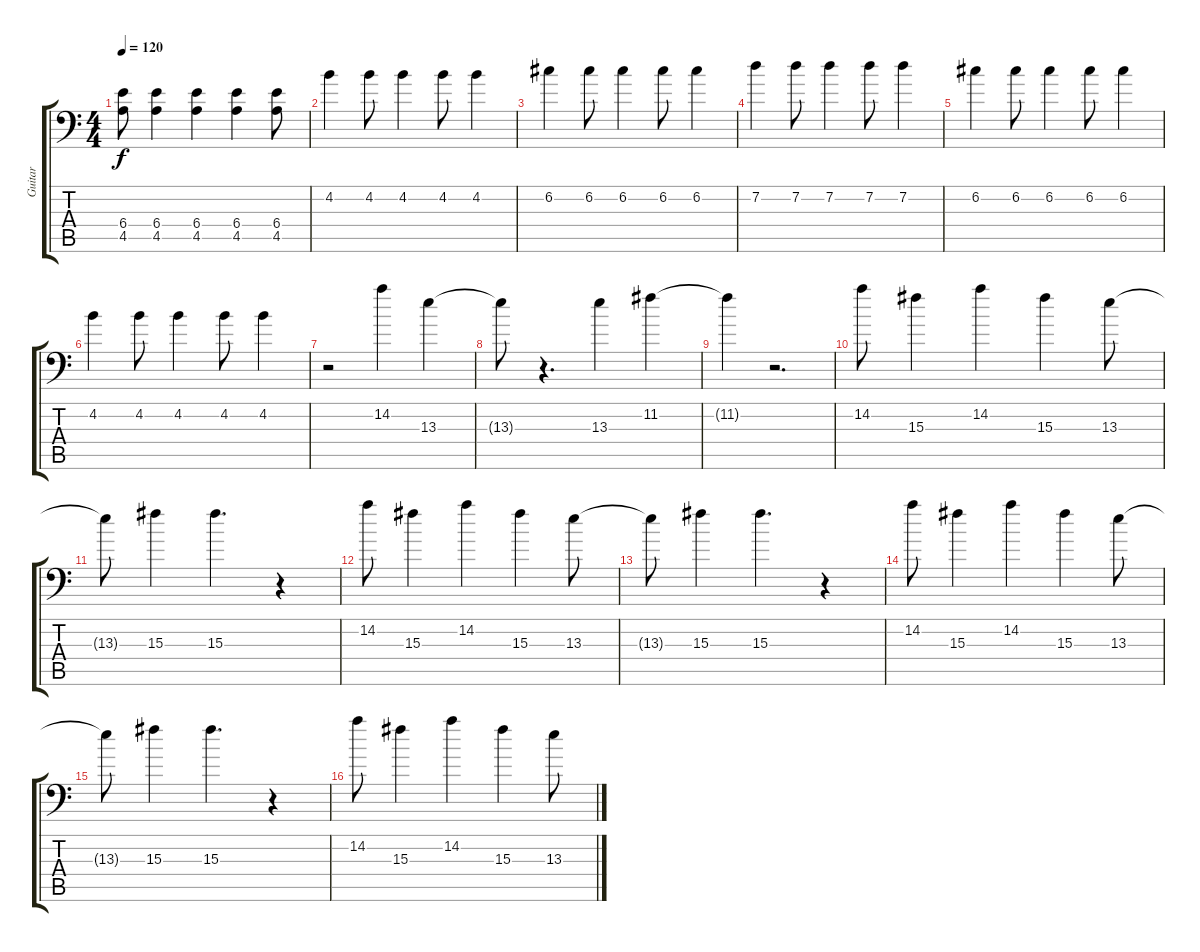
\track ("Guitar " "Guitar ") {instrument overdrivenguitar}
\staff {score tabs}
\tuning (C4 G3 Eb3 Bb2 F2 Bb1) {hide}
\ts (4 4)
\tempo 120
\clef f4
\ks c
(6.4{t} 4.5{t}).8{dy f} (6.4 4.5).4 (6.4 4.5).4 (6.4 4.5).4 (6.4 4.5).8 |
4.2.4{volume 8} 4.2.8 4.2.4{volume 8} 4.2.8 4.2.4 |
6.2.4{volume 8} 6.2.8 6.2.4{volume 8} 6.2.8 6.2.4 |
7.2.4{volume 8} 7.2.8 7.2.4{volume 8} 7.2.8 7.2.4 |
6.2.4{volume 8} 6.2.8 6.2.4{volume 8} 6.2.8 6.2.4 |
4.2.4{volume 8} 4.2.8 4.2.4{volume 8} 4.2.8 4.2.4 |
r.2{volume 12} 14.2.4 13.3.4 |
13.3{t}.8 r.4{d} 13.3.4 11.2.4 |
11.2{t}.4 r.2{d} |
14.2.8 15.3.4 14.2.4 15.3.4 13.3.8 |
13.3{t}.8 15.3.4 15.3.4{d} r.4 |
14.2.8 15.3.4 14.2.4 15.3.4 13.3.8 |
13.3{t}.8 15.3.4 15.3.4{d} r.4 |
14.2.8 15.3.4 14.2.4 15.3.4 13.3.8 |
13.3{t}.8 15.3.4 15.3.4{d} r.4 |
14.2.8 15.3.4 14.2.4 15.3.4 13.3.8
